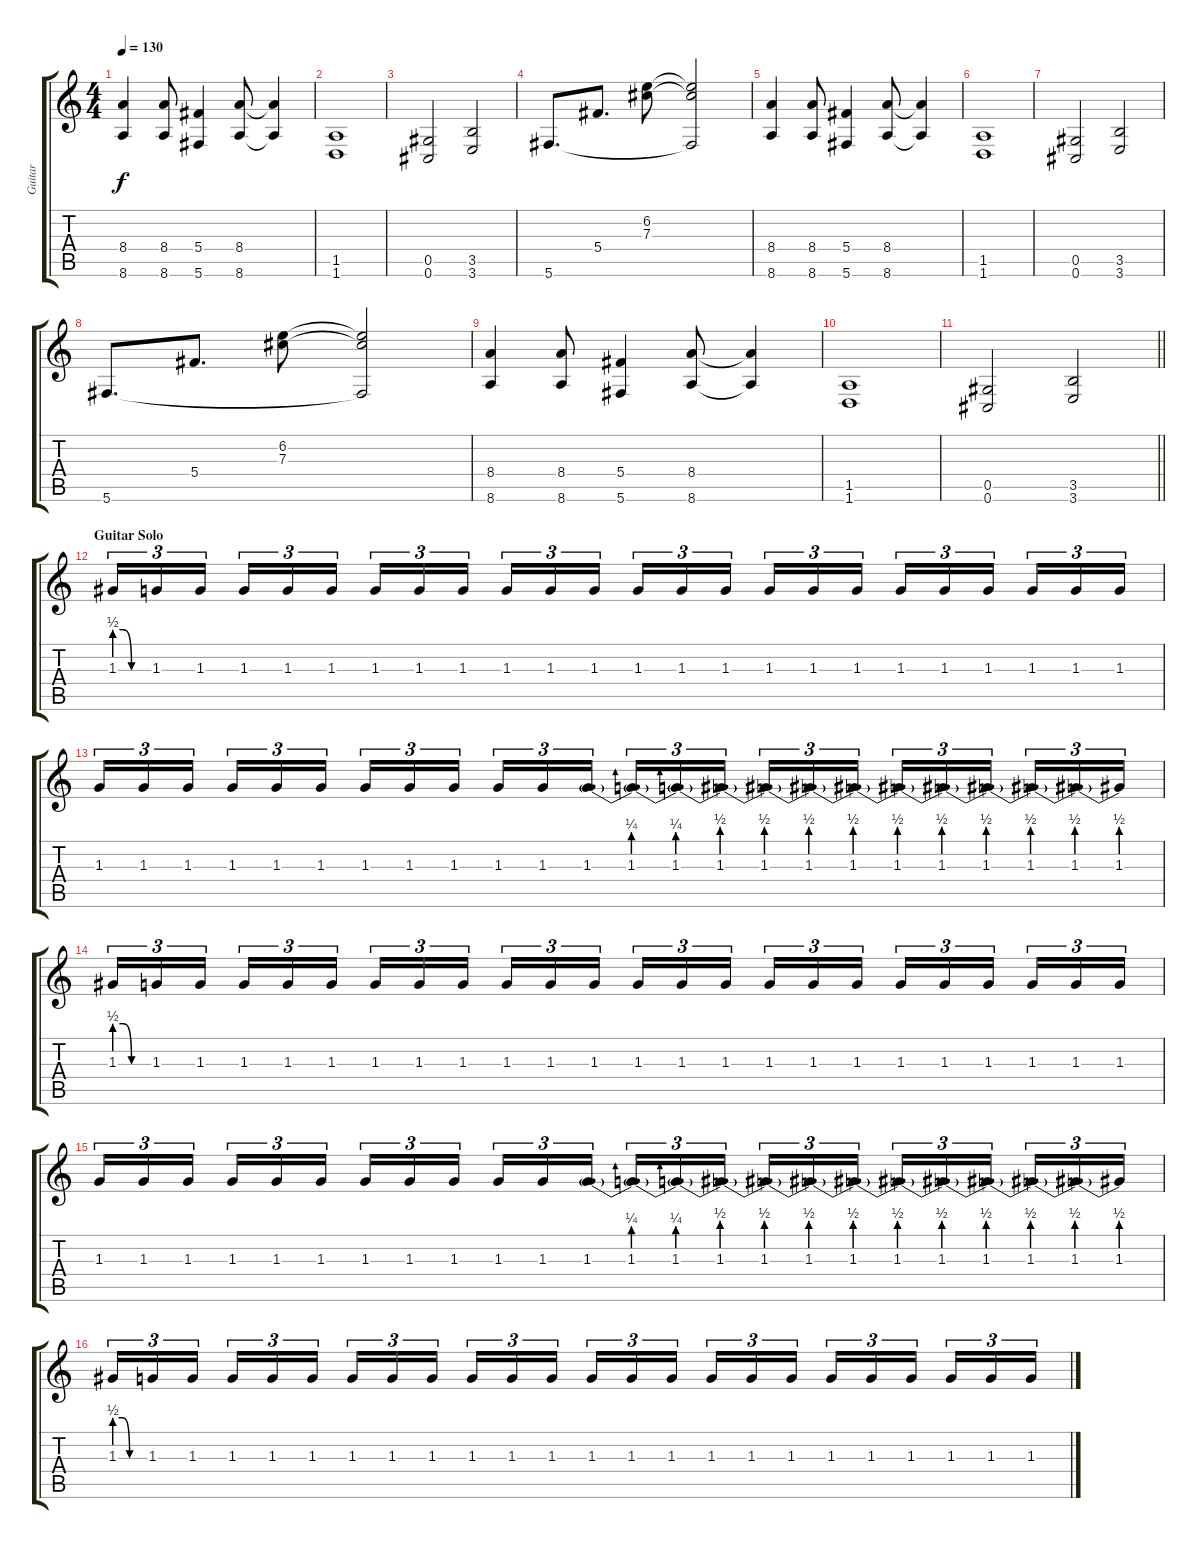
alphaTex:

\track ("Guitar" "Guitar") {instrument distortionguitar}
\staff {score tabs}
\tuning (Eb4 Bb3 Gb3 Db3 Ab2 Db2) {hide}
\ts (4 4)
\tempo 130
\clef g2
\ks c
(8.4 8.6).4{dy f} (8.4 8.6).8 (5.4 5.6).4 (8.4 8.6).8 (8.4{t} 8.6{t}).4 |
(1.5 1.6).1 |
(0.5 0.6).2 (3.5 3.6).2 |
5.6.8{d} 5.4.8{d} (6.2 7.3).8 (6.2{t} 7.3{t} 5.6{t}).2 |
(8.4 8.6).4 (8.4 8.6).8 (5.4 5.6).4 (8.4 8.6).8 (8.4{t} 8.6{t}).4 |
(1.5 1.6).1 |
(0.5 0.6).2 (3.5 3.6).2 |
5.6.8{d} 5.4.8{d} (6.2 7.3).8 (6.2{t} 7.3{t} 5.6{t}).2 |
(8.4 8.6).4 (8.4 8.6).8 (5.4 5.6).4 (8.4 8.6).8 (8.4{t} 8.6{t}).4 |
(1.5 1.6).1 |
\barLineRight lightlight
(0.5 0.6).2 (3.5 3.6).2 |
\section ("" "Guitar Solo")
1.3{be (custom 0 2 15 2 30 0 60 0)}.16{tu (3 2)} 1.3.16{tu (3 2)} 1.3.16{tu (3 2) beam splitsecondary} 1.3.16{tu (3 2)} 1.3.16{tu (3 2)} 1.3.16{tu (3 2)} 1.3.16{tu (3 2)} 1.3.16{tu (3 2)} 1.3.16{tu (3 2) beam splitsecondary} 1.3.16{tu (3 2)} 1.3.16{tu (3 2)} 1.3.16{tu (3 2)} 1.3.16{tu (3 2)} 1.3.16{tu (3 2)} 1.3.16{tu (3 2) beam splitsecondary} 1.3.16{tu (3 2)} 1.3.16{tu (3 2)} 1.3.16{tu (3 2)} 1.3.16{tu (3 2)} 1.3.16{tu (3 2)} 1.3.16{tu (3 2) beam splitsecondary} 1.3.16{tu (3 2)} 1.3.16{tu (3 2)} 1.3.16{tu (3 2)} |
1.3.16{tu (3 2)} 1.3.16{tu (3 2)} 1.3.16{tu (3 2) beam splitsecondary} 1.3.16{tu (3 2)} 1.3.16{tu (3 2)} 1.3.16{tu (3 2)} 1.3.16{tu (3 2)} 1.3.16{tu (3 2)} 1.3.16{tu (3 2) beam splitsecondary} 1.3.16{tu (3 2)} 1.3.16{tu (3 2)} 1.3.16{tu (3 2)} 1.3{be (prebend 0 1 60 1)}.16{tu (3 2)} 1.3{be (prebend 0 1 60 1)}.16{tu (3 2)} 1.3{be (prebend 0 2 60 2)}.16{tu (3 2) beam splitsecondary} 1.3{be (prebend 0 2 60 2)}.16{tu (3 2)} 1.3{be (prebend 0 2 60 2)}.16{tu (3 2)} 1.3{be (prebend 0 2 60 2)}.16{tu (3 2)} 1.3{be (prebend 0 2 60 2)}.16{tu (3 2)} 1.3{be (prebend 0 2 60 2)}.16{tu (3 2)} 1.3{be (prebend 0 2 60 2)}.16{tu (3 2) beam splitsecondary} 1.3{be (prebend 0 2 60 2)}.16{tu (3 2)} 1.3{be (prebend 0 2 60 2)}.16{tu (3 2)} 1.3{be (prebend 0 2 60 2)}.16{tu (3 2)} |
1.3{be (custom 0 2 15 2 30 0 60 0)}.16{tu (3 2)} 1.3.16{tu (3 2)} 1.3.16{tu (3 2) beam splitsecondary} 1.3.16{tu (3 2)} 1.3.16{tu (3 2)} 1.3.16{tu (3 2)} 1.3.16{tu (3 2)} 1.3.16{tu (3 2)} 1.3.16{tu (3 2) beam splitsecondary} 1.3.16{tu (3 2)} 1.3.16{tu (3 2)} 1.3.16{tu (3 2)} 1.3.16{tu (3 2)} 1.3.16{tu (3 2)} 1.3.16{tu (3 2) beam splitsecondary} 1.3.16{tu (3 2)} 1.3.16{tu (3 2)} 1.3.16{tu (3 2)} 1.3.16{tu (3 2)} 1.3.16{tu (3 2)} 1.3.16{tu (3 2) beam splitsecondary} 1.3.16{tu (3 2)} 1.3.16{tu (3 2)} 1.3.16{tu (3 2)} |
1.3.16{tu (3 2)} 1.3.16{tu (3 2)} 1.3.16{tu (3 2) beam splitsecondary} 1.3.16{tu (3 2)} 1.3.16{tu (3 2)} 1.3.16{tu (3 2)} 1.3.16{tu (3 2)} 1.3.16{tu (3 2)} 1.3.16{tu (3 2) beam splitsecondary} 1.3.16{tu (3 2)} 1.3.16{tu (3 2)} 1.3.16{tu (3 2)} 1.3{be (prebend 0 1 60 1)}.16{tu (3 2)} 1.3{be (prebend 0 1 60 1)}.16{tu (3 2)} 1.3{be (prebend 0 2 60 2)}.16{tu (3 2) beam splitsecondary} 1.3{be (prebend 0 2 60 2)}.16{tu (3 2)} 1.3{be (prebend 0 2 60 2)}.16{tu (3 2)} 1.3{be (prebend 0 2 60 2)}.16{tu (3 2)} 1.3{be (prebend 0 2 60 2)}.16{tu (3 2)} 1.3{be (prebend 0 2 60 2)}.16{tu (3 2)} 1.3{be (prebend 0 2 60 2)}.16{tu (3 2) beam splitsecondary} 1.3{be (prebend 0 2 60 2)}.16{tu (3 2)} 1.3{be (prebend 0 2 60 2)}.16{tu (3 2)} 1.3{be (prebend 0 2 60 2)}.16{tu (3 2)} |
1.3{be (custom 0 2 15 2 30 0 60 0)}.16{tu (3 2)} 1.3.16{tu (3 2)} 1.3.16{tu (3 2) beam splitsecondary} 1.3.16{tu (3 2)} 1.3.16{tu (3 2)} 1.3.16{tu (3 2)} 1.3.16{tu (3 2)} 1.3.16{tu (3 2)} 1.3.16{tu (3 2) beam splitsecondary} 1.3.16{tu (3 2)} 1.3.16{tu (3 2)} 1.3.16{tu (3 2)} 1.3.16{tu (3 2)} 1.3.16{tu (3 2)} 1.3.16{tu (3 2) beam splitsecondary} 1.3.16{tu (3 2)} 1.3.16{tu (3 2)} 1.3.16{tu (3 2)} 1.3.16{tu (3 2)} 1.3.16{tu (3 2)} 1.3.16{tu (3 2) beam splitsecondary} 1.3.16{tu (3 2)} 1.3.16{tu (3 2)} 1.3.16{tu (3 2)}
